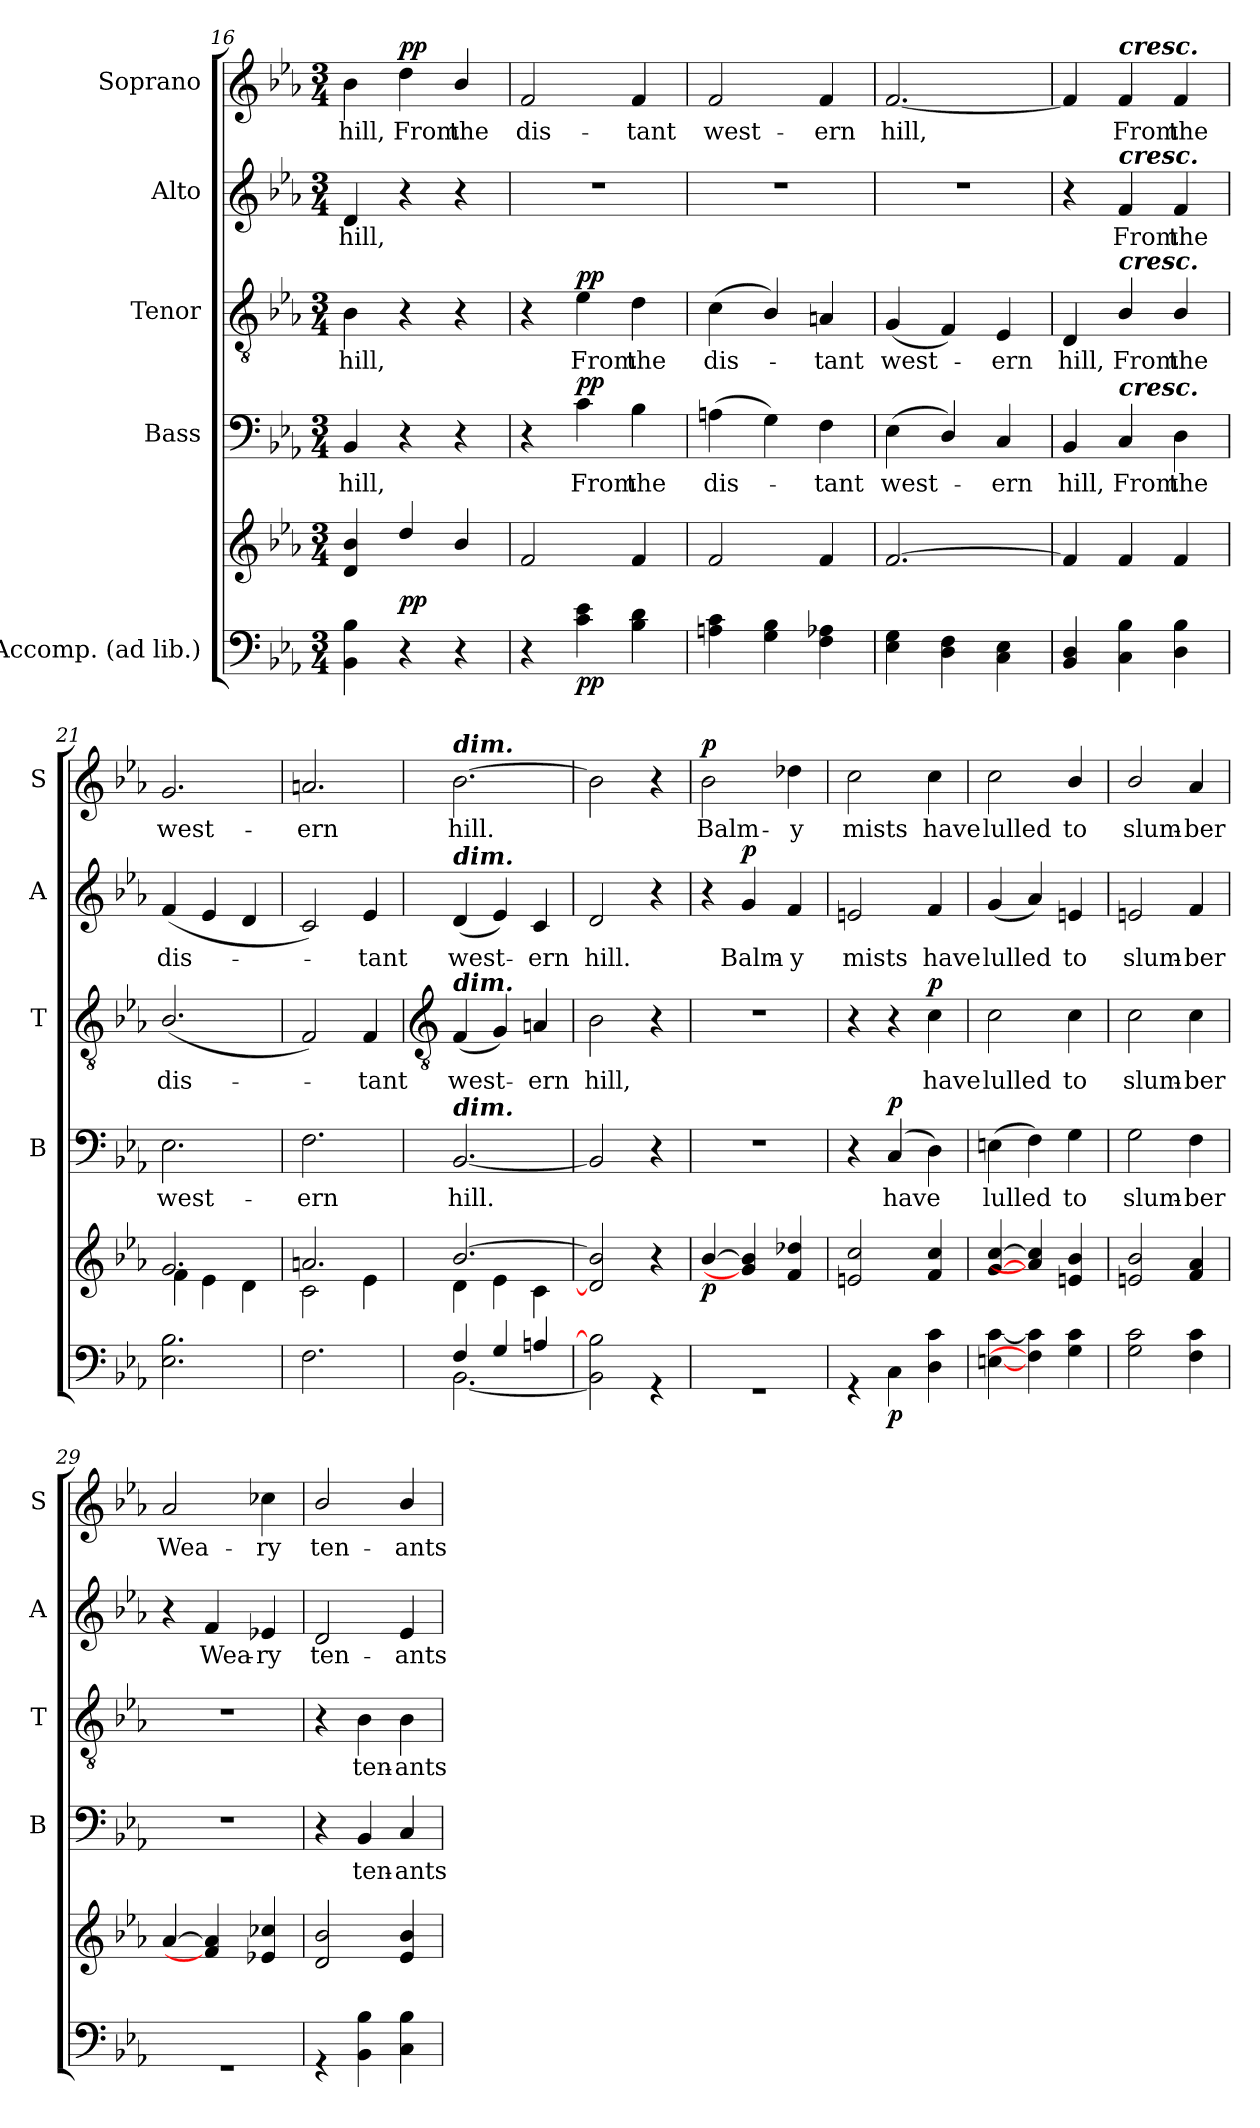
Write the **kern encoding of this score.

**kern	**kern	**dynam	**kern	**text	**dynam	**kern	**text	**dynam	**kern	**text	**dynam	**kern	**text	**dynam
*part5	*part5	*part5	*part4	*part4	*part4	*part3	*part3	*part3	*part2	*part2	*part2	*part1	*part1	*part1
*staff6	*staff5	*staff5/6	*staff4	*staff4	*staff4	*staff3	*staff3	*staff3	*staff2	*staff2	*staff2	*staff1	*staff1	*staff1
*I"Accomp. (ad lib.)	*	*	*I"Bass	*	*	*I"Tenor	*	*	*I"Alto	*	*	*I"Soprano	*	*
*	*	*	*I'B	*	*	*I'T	*	*	*I'A	*	*	*I'S	*	*
!!LO:LB:g=z
*clefF4	*clefG2	*	*clefF4	*	*	*clefGv2	*	*	*clefG2	*	*	*clefG2	*	*
*k[b-e-a-]	*k[b-e-a-]	*	*k[b-e-a-]	*	*	*k[b-e-a-]	*	*	*k[b-e-a-]	*	*	*k[b-e-a-]	*	*
*E-:	*E-:	*	*E-:	*	*	*E-:	*	*	*E-:	*	*	*E-:	*	*
*M3/4	*M3/4	*	*M3/4	*	*	*M3/4	*	*	*M3/4	*	*	*M3/4	*	*
=16	=16	=16	=16	=16	=16	=16	=16	=16	=16	=16	=16	=16	=16	=16
*	*^	*	*	*	*	*	*	*	*	*	*	*	*	*
!	!	!	!	!	!LO:LY:b	!	!	!LO:LY:b	!	!	!LO:LY:b	!	!	!LO:LY:b	!
4BB- 4B-	4d 4b-	2.ryy	.	4BB-	hill,	.	4B-	hill,	.	4d	hill,	.	4b-	hill,	.
!	!	!	!LO:DY:b	!	!	!	!	!	!	!	!	!	!	!LO:LY:b	!LO:DY:b
4r	4dd	.	pp	4r	.	.	4r	.	.	4r	.	.	4dd	From	pp
!	!	!	!	!	!	!	!	!	!	!	!	!	!	!LO:LY:b	!
4r	4b-	.	.	4r	.	.	4r	.	.	4r	.	.	4b-/	the	.
=17	=17	=17	=17	=17	=17	=17	=17	=17	=17	=17	=17	=17	=17	=17	=17
!	!	!	!	!	!	!	!	!	!	!LO:N:vis=1	!	!	!	!LO:LY:b	!
4r	2f	2.ryy	.	4r	.	.	4r	.	.	2.r	.	.	2f	dis-	.
!	!	!	!LO:DY:b=2	!	!LO:LY:b	!LO:DY:b	!	!LO:LY:b	!LO:DY:b	!	!	!	!	!	!
4c 4e-	.	.	pp	4c	From	pp	4e-	From	pp	.	.	.	.	.	.
!	!	!	!	!	!LO:LY:b	!	!	!LO:LY:b	!	!	!	!	!	!LO:LY:b	!
4B- 4d	4f	.	.	4B-	the	.	4d	the	.	.	.	.	4f	-tant	.
=18	=18	=18	=18	=18	=18	=18	=18	=18	=18	=18	=18	=18	=18	=18	=18
!	!	!	!	!	!LO:LY:b	!	!	!LO:LY:b	!	!LO:N:vis=1	!	!	!	!LO:LY:b	!
4An 4c	2f	2.ryy	.	(>4An	dis-	.	(<4c	dis-	.	2.r	.	.	2f	west-	.
4G 4B-	.	.	.	4G)	.	.	4B-/)	.	.	.	.	.	.	.	.
!	!	!	!	!	!LO:LY:b	!	!	!LO:LY:b	!	!	!	!	!	!LO:LY:b	!
4F 4A-X	4f	.	.	4F	tant	.	4An	tant	.	.	.	.	4f	-ern	.
=19	=19	=19	=19	=19	=19	=19	=19	=19	=19	=19	=19	=19	=19	=19	=19
!	!	!	!	!	!LO:LY:b	!	!	!LO:LY:b	!	!LO:N:vis=1	!	!	!	!LO:LY:b	!
4E- 4G	[2.f	2.ryy	.	(<4E-	west-	.	(<4G	west-	.	2.r	.	.	[2.f	hill,	.
4D 4F	.	.	.	4D/)	.	.	4F)	.	.	.	.	.	.	.	.
!	!	!	!	!	!LO:LY:b	!	!	!LO:LY:b	!	!	!	!	!	!	!
4C 4E-	.	.	.	4C	ern	.	4E-	ern	.	.	.	.	.	.	.
=20	=20	=20	=20	=20	=20	=20	=20	=20	=20	=20	=20	=20	=20	=20	=20
!	!	!	!	!	!LO:LY:b	!	!	!LO:LY:b	!	!	!	!	!	!	!
4BB- 4D	4f]	2.ryy	.	4BB-	hill,	.	4D	hill,	.	4r	.	.	4f]	.	.
!	!	!	!	!	!	!	!	!	!	!	!	!	!LO:TX:a:Bi:t=cresc.	!	!
!	!	!	!	!	!	!	!	!	!	!LO:TX:a:Bi:t=cresc.	!	!	!	!	!
!	!	!	!	!	!	!	!LO:TX:a:Bi:t=cresc.	!	!	!	!	!	!	!	!
!	!	!	!	!LO:TX:a:Bi:t=cresc.	!	!	!	!	!	!	!	!	!	!	!
!	!	!	!	!	!LO:LY:b	!	!	!LO:LY:b	!	!	!LO:LY:b	!	!	!LO:LY:b	!
4C 4B-	4f	.	.	4C	From	.	4B-/	From	.	4f	From	.	4f	From	.
!	!	!	!	!	!LO:LY:b	!	!	!LO:LY:b	!	!	!LO:LY:b	!	!	!LO:LY:b	!
4D 4B-	4f	.	.	4D	the	.	4B-/	the	.	4f	the	.	4f	the	.
=21	=21	=21	=21	=21	=21	=21	=21	=21	=21	=21	=21	=21	=21	=21	=21
!	!	!	!	!	!LO:LY:b	!	!	!LO:LY:b	!	!	!LO:LY:b	!	!	!LO:LY:b	!
2.E- 2.B-	2.g	4f\	.	2.E-	west-	.	(<2.B-/	dis-	.	(<4f	dis-	.	2.g	west-	.
.	.	4e-\	.	.	.	.	.	.	.	4e-	.	.	.	.	.
.	.	4d\	.	.	.	.	.	.	.	4d	.	.	.	.	.
=22	=22	=22	=22	=22	=22	=22	=22	=22	=22	=22	=22	=22	=22	=22	=22
!	!	!	!	!	!LO:LY:b	!	!	!	!	!	!	!	!	!LO:LY:b	!
2.F	2.an	2c\	.	2.F	-ern	.	2F)	.	.	2c)	.	.	2.an	-ern	.
!	!	!	!	!	!	!	!	!LO:LY:b	!	!	!LO:LY:b	!	!	!	!
.	.	4e-\	.	.	.	.	4F	tant	.	4e-	tant	.	.	.	.
!!LO:LB:g=z
=23	=23	=23	=23	=23	=23	=23	=23	=23	=23	=23	=23	=23	=23	=23	=23
*	*	*	*	*	*	*	*clefGv2	*	*	*	*	*	*	*	*
*^	*	*	*	*	*	*	*	*	*	*	*	*	*	*	*
!	!	!	!	!	!	!	!	!	!	!	!	!	!	!LO:TX:a:Bi:t=dim.	!	!
!	!	!	!	!	!	!	!	!	!	!	!LO:TX:a:Bi:t=dim.	!	!	!	!	!
!	!	!	!	!	!	!	!	!LO:TX:a:Bi:t=dim.	!	!	!	!	!	!	!	!
!	!	!	!	!	!LO:TX:a:Bi:t=dim.	!	!	!	!	!	!	!	!	!	!	!
!	!	!	!	!	!	!LO:LY:b	!	!	!LO:LY:b	!	!	!LO:LY:b	!	!	!LO:LY:b	!
4F/	[2.BB-\	[2.b-/	4d\	.	[2.BB-	hill.	.	(<4F	west-	.	(<4d	west-	.	[2.b-	hill.	.
4G/	.	.	4e-\	.	.	.	.	4G)	.	.	4e-)	.	.	.	.	.
!	!	!	!	!	!	!	!	!	!LO:LY:b	!	!	!LO:LY:b	!	!	!	!
4An/	.	.	4c\	.	.	.	.	4An	ern	.	4c	ern	.	.	.	.
=24	=24	=24	=24	=24	=24	=24	=24	=24	=24	=24	=24	=24	=24	=24	=24	=24
!	!	!	!	!	!	!	!	!	!LO:LY:b	!	!	!LO:LY:b	!	!	!	!
2.ryy	2BB-\] 2B-\]	2d/] 2b-/]	2ryy	.	2BB-]	.	.	2B-	hill,	.	2d	hill.	.	2b-]	.	.
.	4r	4r	4ryy	.	4r	.	.	4r	.	.	4r	.	.	4r	.	.
=25	=25	=25	=25	=25	=25	=25	=25	=25	=25	=25	=25	=25	=25	=25	=25	=25
!	!LO:N:vis=1	!	!	!LO:DY:b	!LO:N:vis=1	!	!	!LO:N:vis=1	!	!	!	!	!	!	!LO:LY:b	!LO:DY:b
2.ryy	2.r	[4b-/	2.ryy	p	2.r	.	.	2.r	.	.	4r	.	.	2b-	Balm-	p
!	!	!	!	!	!	!	!	!	!	!	!	!LO:LY:b	!LO:DY:b	!	!	!
.	.	4g] 4b-]	.	.	.	.	.	.	.	.	4g	Balm-	p	.	.	.
!	!	!	!	!	!	!	!	!	!	!	!	!LO:LY:b	!	!	!LO:LY:b	!
.	.	4f 4dd-X	.	.	.	.	.	.	.	.	4f	-y	.	4dd-X	-y	.
=26	=26	=26	=26	=26	=26	=26	=26	=26	=26	=26	=26	=26	=26	=26	=26	=26
!	!	!	!	!	!	!	!	!	!	!	!	!LO:LY:b	!	!	!LO:LY:b	!
2.ryy	4r	2en 2cc	2.ryy	.	4r	.	.	4r	.	.	2en	mists	.	2cc	mists	.
!	!	!	!	!LO:DY:b=2	!	!LO:LY:b	!LO:DY:b	!	!	!	!	!	!	!	!	!
.	4C\	.	.	p	(<4C	have	p	4r	.	.	.	.	.	.	.	.
!	!	!	!	!	!	!	!	!	!LO:LY:b	!LO:DY:b	!	!LO:LY:b	!	!	!LO:LY:b	!
.	4D\ 4c\	4f 4cc	.	.	4D)	.	.	4c	have	p	4f	have	.	4cc	have	.
=27	=27	=27	=27	=27	=27	=27	=27	=27	=27	=27	=27	=27	=27	=27	=27	=27
!	!	!	!	!	!	!LO:LY:b	!	!	!LO:LY:b	!	!	!LO:LY:b	!	!	!LO:LY:b	!
2.ryy	[4En\ [4c\	[4g [4cc	2.ryy	.	(>4En	lulled	.	2c	lulled	.	(<4g	lulled	.	2cc	lulled	.
.	4F\] 4c\]	4a-] 4cc]	.	.	4F)	.	.	.	.	.	4a-)	.	.	.	.	.
!	!	!	!	!	!	!LO:LY:b	!	!	!LO:LY:b	!	!	!LO:LY:b	!	!	!LO:LY:b	!
.	4G\ 4c\	4en 4b-	.	.	4G	to	.	4c	to	.	4en	to	.	4b-/	to	.
=28	=28	=28	=28	=28	=28	=28	=28	=28	=28	=28	=28	=28	=28	=28	=28	=28
!	!	!	!	!	!	!LO:LY:b	!	!	!LO:LY:b	!	!	!LO:LY:b	!	!	!LO:LY:b	!
2.ryy	2G\ 2c\	2en 2b-	2.ryy	.	2G	slum-	.	2c	slum-	.	2en	slum-	.	2b-/	slum-	.
!	!	!	!	!	!	!LO:LY:b	!	!	!LO:LY:b	!	!	!LO:LY:b	!	!	!LO:LY:b	!
.	4F\ 4c\	4f 4a-	.	.	4F	-ber	.	4c	-ber	.	4f	-ber	.	4a-	-ber	.
=29	=29	=29	=29	=29	=29	=29	=29	=29	=29	=29	=29	=29	=29	=29	=29	=29
!	!LO:N:vis=1	!	!LO:N:vis=1	!	!LO:N:vis=1	!	!	!LO:N:vis=1	!	!	!	!	!	!	!LO:LY:b	!
2.ryy	2.r	[4a-	2.ryy	.	2.r	.	.	2.r	.	.	4r	.	.	2a-	Wea-	.
!	!	!	!	!	!	!	!	!	!	!	!	!LO:LY:b	!	!	!	!
.	.	4f] 4a-]	.	.	.	.	.	.	.	.	4f	Wea-	.	.	.	.
!	!	!	!	!	!	!	!	!	!	!	!	!LO:LY:b	!	!	!LO:LY:b	!
.	.	4e-X 4cc-X	.	.	.	.	.	.	.	.	4e-X	-ry	.	4cc-X	-ry	.
=30	=30	=30	=30	=30	=30	=30	=30	=30	=30	=30	=30	=30	=30	=30	=30	=30
!	!	!	!LO:N:vis=1	!	!	!	!	!	!	!	!	!LO:LY:b	!	!	!LO:LY:b	!
2.ryy	4r	2d 2b-	2.ryy	.	4r	.	.	4r	.	.	2d	ten-	.	2b-/	ten-	.
!	!	!	!	!	!	!LO:LY:b	!	!	!LO:LY:b	!	!	!	!	!	!	!
.	4BB-\ 4B-\	.	.	.	4BB-	ten-	.	4B-	ten-	.	.	.	.	.	.	.
!	!	!	!	!	!	!LO:LY:b	!	!	!LO:LY:b	!	!	!LO:LY:b	!	!	!LO:LY:b	!
.	4C\ 4B-\	4e- 4b-	.	.	4C	-ants	.	4B-	-ants	.	4e-	-ants	.	4b-/	-ants	.
*v	*v	*	*	*	*	*	*	*	*	*	*	*	*	*	*	*
*	*v	*v	*	*	*	*	*	*	*	*	*	*	*	*	*
=	=	=	=	=	=	=	=	=	=	=	=	=	=	=
*-	*-	*-	*-	*-	*-	*-	*-	*-	*-	*-	*-	*-	*-	*-
